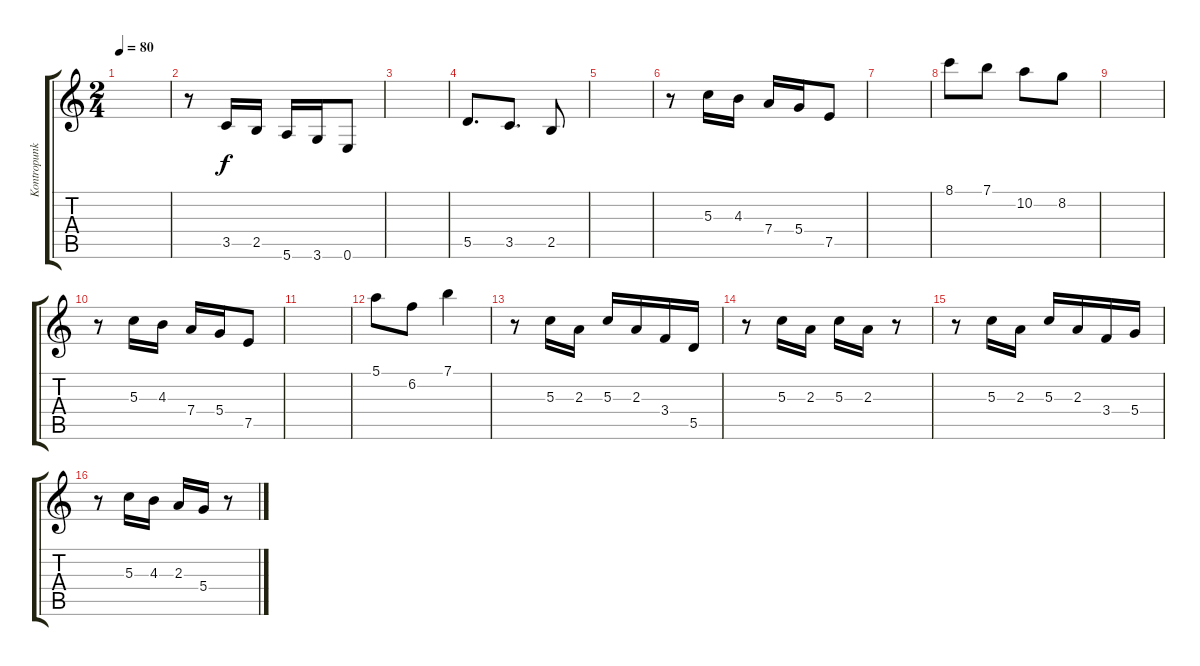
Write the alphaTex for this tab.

\track ("Kontropunkt" "Kontropunk") {instrument banjo}
\staff {score tabs}
\tuning (E4 B3 G3 D3 A2 E2) {hide}
\displaytranspose 12
\ts (2 4)
\tempo 80
\clef g2
\ks aminor
|
r.8 3.5.16 2.5.16 5.6.16 3.6.16 0.6.8 |
|
5.5.8{d} 3.5.8{d} 2.5.8 |
|
r.8 5.3.16 4.3.16 7.4.16 5.4.16 7.5.8 |
|
8.1.8 7.1.8 10.2.8 8.2.8 |
|
r.8 5.3.16 4.3.16 7.4.16 5.4.16 7.5.8 |
|
5.1.8 6.2.8 7.1.4 |
r.8 5.3.16 2.3.16 5.3.16 2.3.16 3.4.16 5.5.16 |
r.8 5.3.16 2.3.16 5.3.16 2.3.16 r.8 |
r.8 5.3.16 2.3.16 5.3.16 2.3.16 3.4.16 5.4.16 |
r.8 5.3.16 4.3.16 2.3.16 5.4.16 r.8
